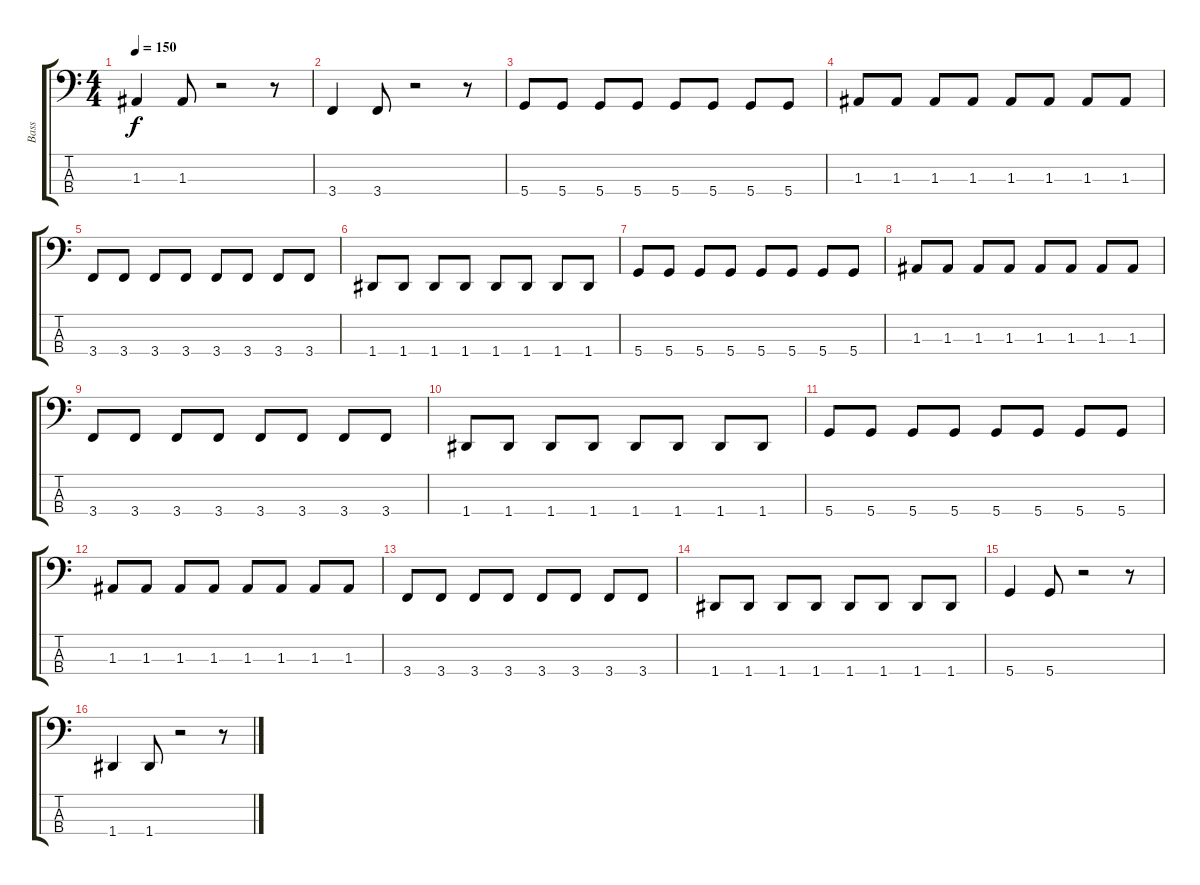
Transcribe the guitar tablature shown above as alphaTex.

\track ("Bass" "Bass") {instrument electricbassfinger}
\staff {score tabs}
\tuning (G2 D2 A1 D1) {hide}
\ts (4 4)
\tempo 150
\clef f4
\ks c
1.3.4{dy f} 1.3.8 r.2 r.8 |
3.4.4 3.4.8 r.2 r.8 |
5.4.8 5.4.8 5.4.8 5.4.8 5.4.8 5.4.8 5.4.8 5.4.8 |
1.3.8 1.3.8 1.3.8 1.3.8 1.3.8 1.3.8 1.3.8 1.3.8 |
3.4.8 3.4.8 3.4.8 3.4.8 3.4.8 3.4.8 3.4.8 3.4.8 |
1.4.8 1.4.8 1.4.8 1.4.8 1.4.8 1.4.8 1.4.8 1.4.8 |
5.4.8 5.4.8 5.4.8 5.4.8 5.4.8 5.4.8 5.4.8 5.4.8 |
1.3.8 1.3.8 1.3.8 1.3.8 1.3.8 1.3.8 1.3.8 1.3.8 |
3.4.8 3.4.8 3.4.8 3.4.8 3.4.8 3.4.8 3.4.8 3.4.8 |
1.4.8 1.4.8 1.4.8 1.4.8 1.4.8 1.4.8 1.4.8 1.4.8 |
5.4.8 5.4.8 5.4.8 5.4.8 5.4.8 5.4.8 5.4.8 5.4.8 |
1.3.8 1.3.8 1.3.8 1.3.8 1.3.8 1.3.8 1.3.8 1.3.8 |
3.4.8 3.4.8 3.4.8 3.4.8 3.4.8 3.4.8 3.4.8 3.4.8 |
1.4.8 1.4.8 1.4.8 1.4.8 1.4.8 1.4.8 1.4.8 1.4.8 |
5.4.4 5.4.8 r.2 r.8 |
1.4.4 1.4.8 r.2 r.8
